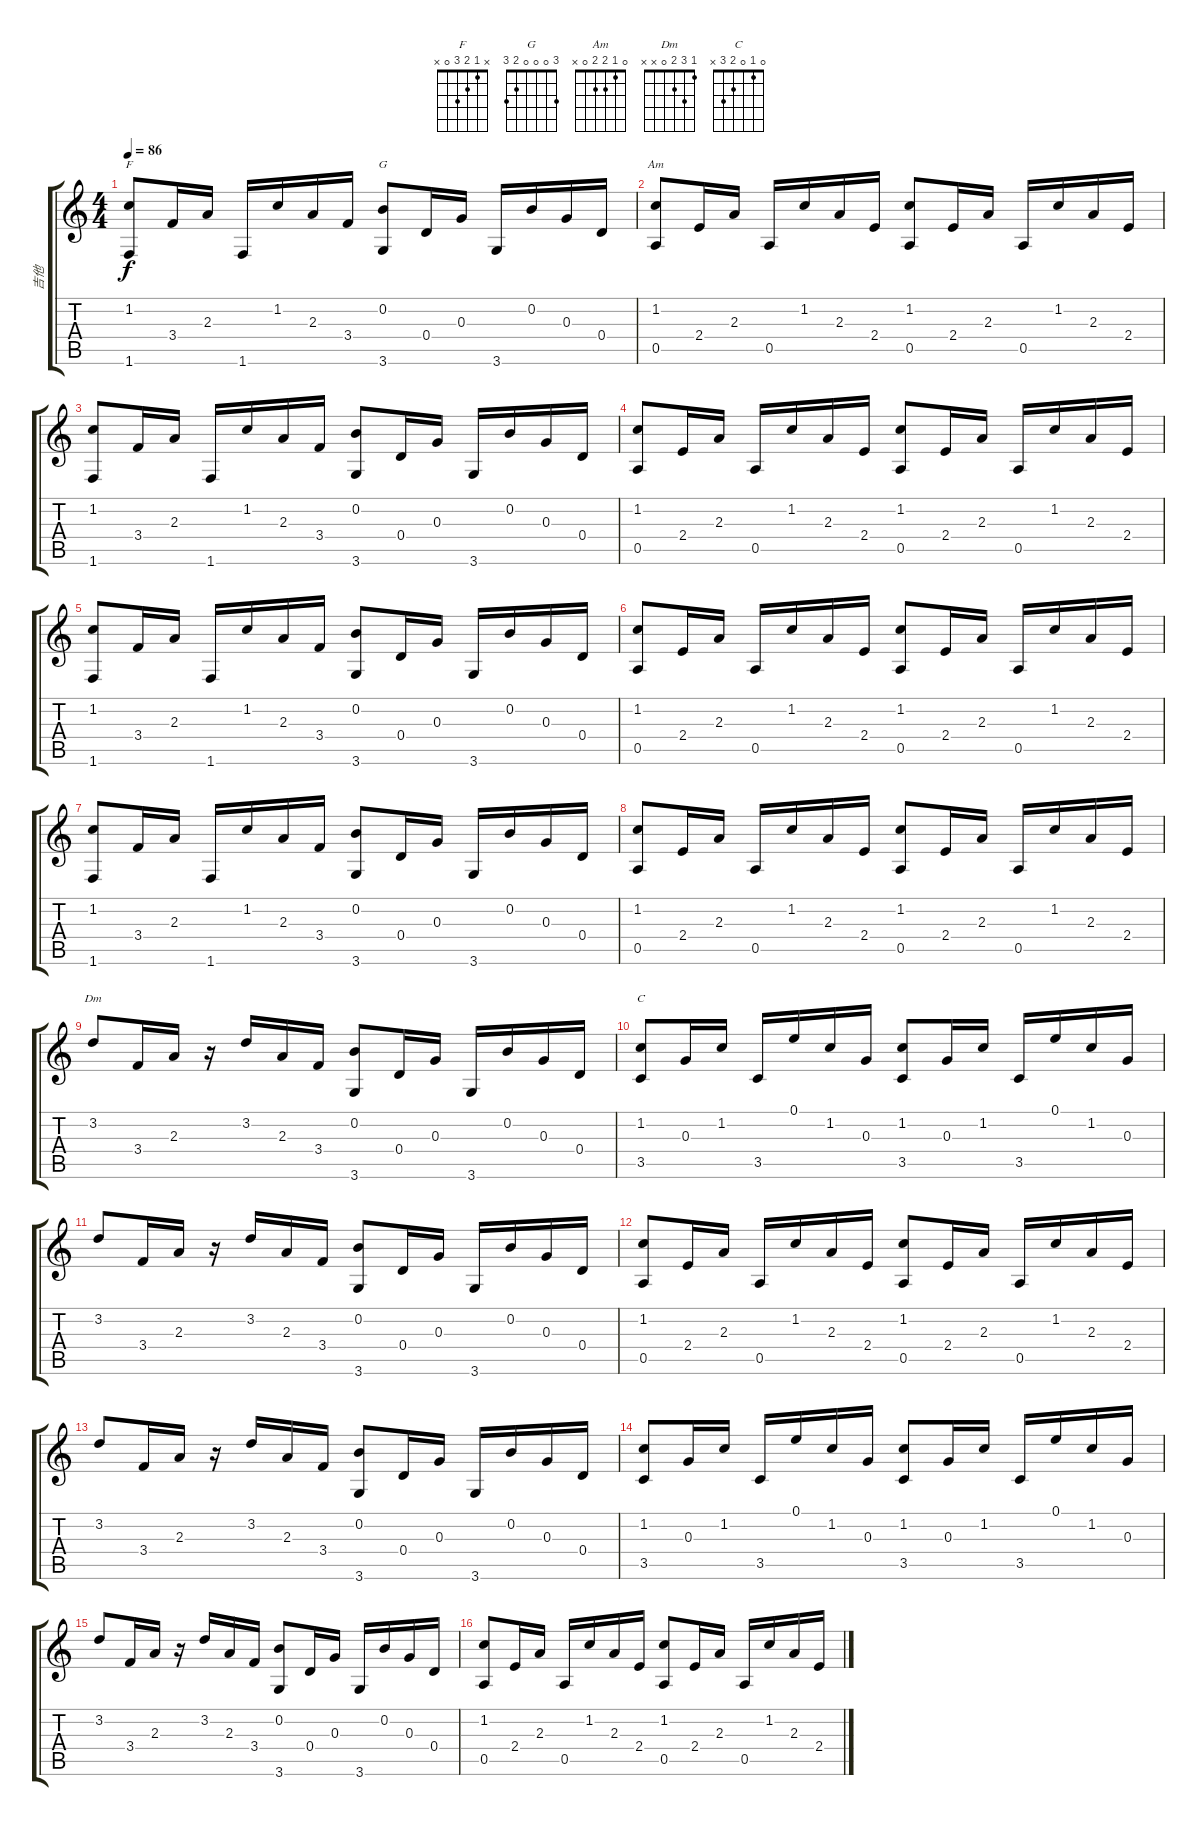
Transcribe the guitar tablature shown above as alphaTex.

\track ("吉他" "吉他") {instrument acousticguitarsteel}
\staff {score tabs}
\tuning (E4 B3 G3 D3 A2 E2) {hide}
\chord ("F" x 1 2 3 0 x)
\chord ("G" 3 0 0 0 2 3)
\chord ("Am" 0 1 2 2 0 x)
\chord ("Dm" 1 3 2 0 x x)
\chord ("C" 0 1 0 2 3 x)
\ts (4 4)
\tempo 86
\clef g2
\ks c
(1.2 1.6).8{ch "F" dy f} 3.4.16 2.3.16 1.6.16 1.2.16 2.3.16 3.4.16 (0.2 3.6).8{ch "G"} 0.4.16 0.3.16 3.6.16 0.2.16 0.3.16 0.4.16 |
(1.2 0.5).8{ch "Am"} 2.4.16 2.3.16 0.5.16 1.2.16 2.3.16 2.4.16 (1.2 0.5).8 2.4.16 2.3.16 0.5.16 1.2.16 2.3.16 2.4.16 |
(1.2 1.6).8 3.4.16 2.3.16 1.6.16 1.2.16 2.3.16 3.4.16 (0.2 3.6).8 0.4.16 0.3.16 3.6.16 0.2.16 0.3.16 0.4.16 |
(1.2 0.5).8 2.4.16 2.3.16 0.5.16 1.2.16 2.3.16 2.4.16 (1.2 0.5).8 2.4.16 2.3.16 0.5.16 1.2.16 2.3.16 2.4.16 |
(1.2 1.6).8 3.4.16 2.3.16 1.6.16 1.2.16 2.3.16 3.4.16 (0.2 3.6).8 0.4.16 0.3.16 3.6.16 0.2.16 0.3.16 0.4.16 |
(1.2 0.5).8 2.4.16 2.3.16 0.5.16 1.2.16 2.3.16 2.4.16 (1.2 0.5).8 2.4.16 2.3.16 0.5.16 1.2.16 2.3.16 2.4.16 |
(1.2 1.6).8 3.4.16 2.3.16 1.6.16 1.2.16 2.3.16 3.4.16 (0.2 3.6).8 0.4.16 0.3.16 3.6.16 0.2.16 0.3.16 0.4.16 |
(1.2 0.5).8 2.4.16 2.3.16 0.5.16 1.2.16 2.3.16 2.4.16 (1.2 0.5).8 2.4.16 2.3.16 0.5.16 1.2.16 2.3.16 2.4.16 |
3.2.8{ch "Dm"} 3.4.16 2.3.16 r.16 3.2.16 2.3.16 3.4.16 (0.2 3.6).8 0.4.16 0.3.16 3.6.16 0.2.16 0.3.16 0.4.16 |
(1.2 3.5).8{ch "C"} 0.3.16 1.2.16 3.5.16 0.1.16 1.2.16 0.3.16 (1.2 3.5).8 0.3.16 1.2.16 3.5.16 0.1.16 1.2.16 0.3.16 |
3.2.8 3.4.16 2.3.16 r.16 3.2.16 2.3.16 3.4.16 (0.2 3.6).8 0.4.16 0.3.16 3.6.16 0.2.16 0.3.16 0.4.16 |
(1.2 0.5).8 2.4.16 2.3.16 0.5.16 1.2.16 2.3.16 2.4.16 (1.2 0.5).8 2.4.16 2.3.16 0.5.16 1.2.16 2.3.16 2.4.16 |
3.2.8 3.4.16 2.3.16 r.16 3.2.16 2.3.16 3.4.16 (0.2 3.6).8 0.4.16 0.3.16 3.6.16 0.2.16 0.3.16 0.4.16 |
(1.2 3.5).8 0.3.16 1.2.16 3.5.16 0.1.16 1.2.16 0.3.16 (1.2 3.5).8 0.3.16 1.2.16 3.5.16 0.1.16 1.2.16 0.3.16 |
3.2.8 3.4.16 2.3.16 r.16 3.2.16 2.3.16 3.4.16 (0.2 3.6).8 0.4.16 0.3.16 3.6.16 0.2.16 0.3.16 0.4.16 |
(1.2 0.5).8 2.4.16 2.3.16 0.5.16 1.2.16 2.3.16 2.4.16 (1.2 0.5).8 2.4.16 2.3.16 0.5.16 1.2.16 2.3.16 2.4.16
